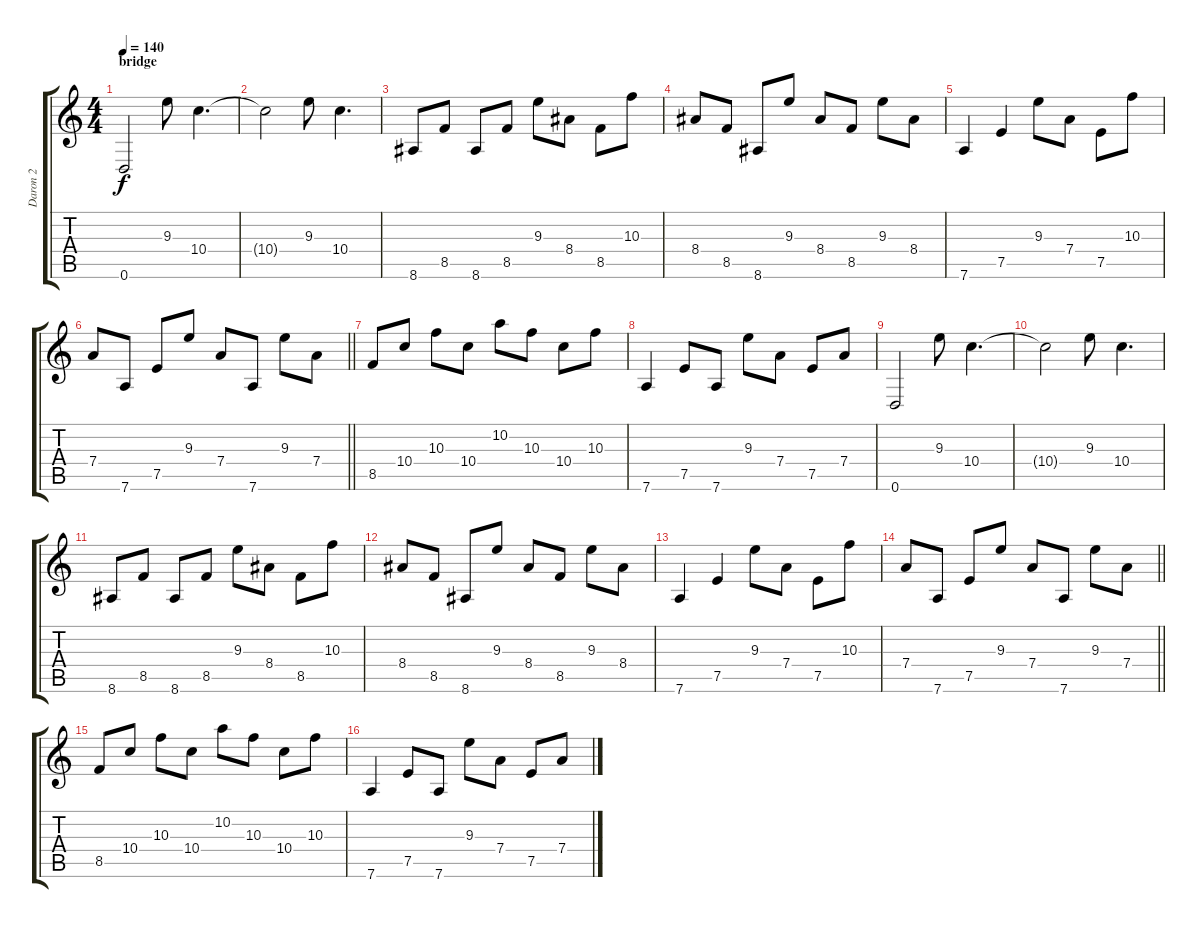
\track ("Daron 2" "Daron 2") {instrument electricguitarclean}
\staff {score tabs}
\tuning (E4 B3 G3 D3 A2 D2) {hide}
\ts (4 4)
\section ("" "bridge")
\tempo 140
\clef g2
\ks c
0.6.2{dy f} 9.3.8 10.4.4{d} |
10.4{t}.2 9.3.8 10.4.4{d} |
8.6.8 8.5.8 8.6.8 8.5.8 9.3.8 8.4.8 8.5.8 10.3.8 |
8.4.8 8.5.8 8.6.8 9.3.8 8.4.8 8.5.8 9.3.8 8.4.8 |
7.6.4 7.5.4 9.3.8 7.4.8 7.5.8 10.3.8 |
\barLineRight lightlight
7.4.8 7.6.8 7.5.8 9.3.8 7.4.8 7.6.8 9.3.8 7.4.8 |
8.5.8 10.4.8 10.3.8 10.4.8 10.2.8 10.3.8 10.4.8 10.3.8 |
7.6.4 7.5.8 7.6.8 9.3.8 7.4.8 7.5.8 7.4.8 |
0.6.2 9.3.8 10.4.4{d} |
10.4{t}.2 9.3.8 10.4.4{d} |
8.6.8 8.5.8 8.6.8 8.5.8 9.3.8 8.4.8 8.5.8 10.3.8 |
8.4.8 8.5.8 8.6.8 9.3.8 8.4.8 8.5.8 9.3.8 8.4.8 |
7.6.4 7.5.4 9.3.8 7.4.8 7.5.8 10.3.8 |
\barLineRight lightlight
7.4.8 7.6.8 7.5.8 9.3.8 7.4.8 7.6.8 9.3.8 7.4.8 |
8.5.8 10.4.8 10.3.8 10.4.8 10.2.8 10.3.8 10.4.8 10.3.8 |
7.6.4 7.5.8 7.6.8 9.3.8 7.4.8 7.5.8 7.4.8
